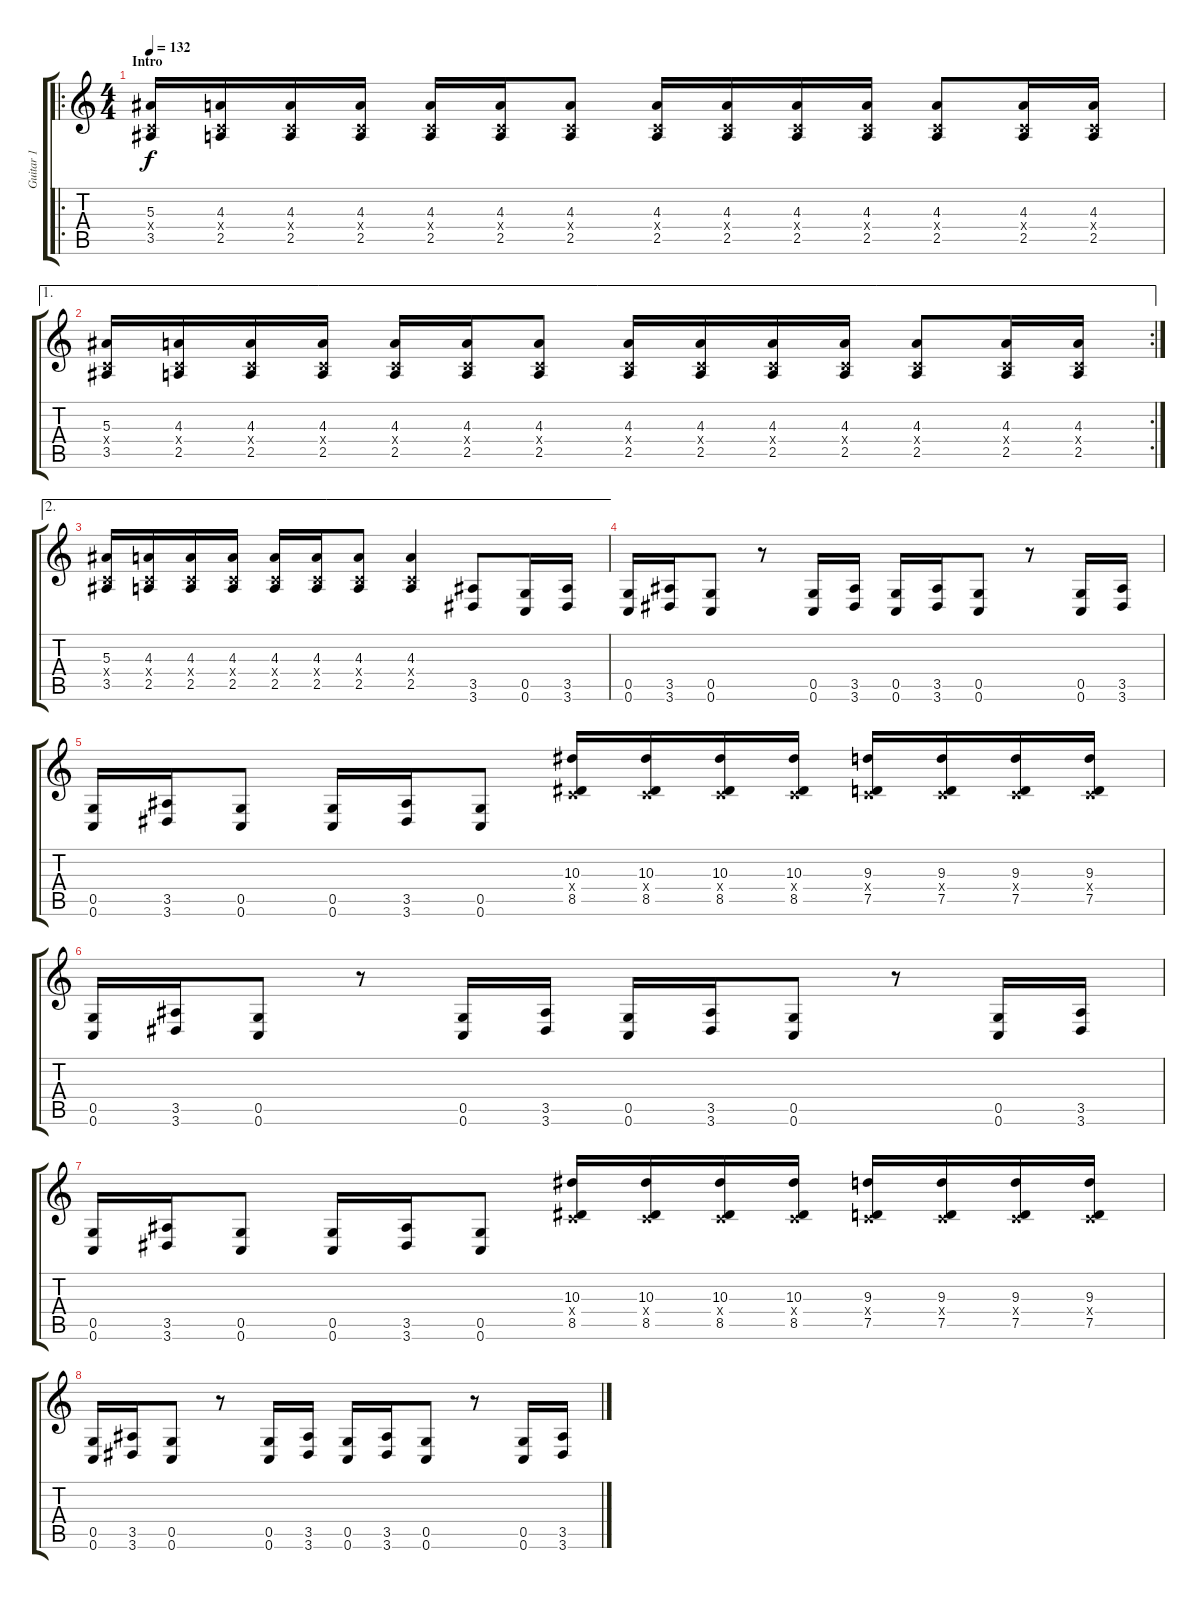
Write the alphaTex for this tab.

\track ("Guitar 1" "Guitar 1") {instrument distortionguitar}
\staff {score tabs}
\tuning (D4 A3 F3 C3 G2 C2) {hide}
\ro
\ts (4 4)
\section ("" "Intro")
\tempo 132
\clef g2
\ks c
(5.3 0.4{x} 3.5).16{dy f instrument distortionguitar} (4.3 0.4{x} 2.5).16 (4.3 0.4{x} 2.5).16 (4.3 0.4{x} 2.5).16 (4.3 0.4{x} 2.5).16 (4.3 0.4{x} 2.5).16 (4.3 0.4{x} 2.5).8 (4.3 0.4{x} 2.5).16 (4.3 0.4{x} 2.5).16 (4.3 0.4{x} 2.5).16 (4.3 0.4{x} 2.5).16 (4.3 0.4{x} 2.5).8 (4.3 0.4{x} 2.5).16 (4.3 0.4{x} 2.5).16 |
\ae 1
\rc 2
(5.3 0.4{x} 3.5).16 (4.3 0.4{x} 2.5).16 (4.3 0.4{x} 2.5).16 (4.3 0.4{x} 2.5).16 (4.3 0.4{x} 2.5).16 (4.3 0.4{x} 2.5).16 (4.3 0.4{x} 2.5).8 (4.3 0.4{x} 2.5).16 (4.3 0.4{x} 2.5).16 (4.3 0.4{x} 2.5).16 (4.3 0.4{x} 2.5).16 (4.3 0.4{x} 2.5).8 (4.3 0.4{x} 2.5).16 (4.3 0.4{x} 2.5).16 |
\ae 2
(5.3 0.4{x} 3.5).16 (4.3 0.4{x} 2.5).16 (4.3 0.4{x} 2.5).16 (4.3 0.4{x} 2.5).16 (4.3 0.4{x} 2.5).16 (4.3 0.4{x} 2.5).16 (4.3 0.4{x} 2.5).8 (4.3 0.4{x} 2.5).4 (3.5 3.6).8 (0.5 0.6).16 (3.5 3.6).16 |
(0.5 0.6).16 (3.5 3.6).16 (0.5 0.6).8 r.8 (0.5 0.6).16 (3.5 3.6).16 (0.5 0.6).16 (3.5 3.6).16 (0.5 0.6).8 r.8 (0.5 0.6).16 (3.5 3.6).16 |
(0.5 0.6).16 (3.5 3.6).16 (0.5 0.6).8 (0.5 0.6).16 (3.5 3.6).16 (0.5 0.6).8 (10.3 0.4{x} 8.5).16 (10.3 0.4{x} 8.5).16 (10.3 0.4{x} 8.5).16 (10.3 0.4{x} 8.5).16 (9.3 0.4{x} 7.5).16 (9.3 0.4{x} 7.5).16 (9.3 0.4{x} 7.5).16 (9.3 0.4{x} 7.5).16 |
(0.5 0.6).16 (3.5 3.6).16 (0.5 0.6).8 r.8 (0.5 0.6).16 (3.5 3.6).16 (0.5 0.6).16 (3.5 3.6).16 (0.5 0.6).8 r.8 (0.5 0.6).16 (3.5 3.6).16 |
(0.5 0.6).16 (3.5 3.6).16 (0.5 0.6).8 (0.5 0.6).16 (3.5 3.6).16 (0.5 0.6).8 (10.3 0.4{x} 8.5).16 (10.3 0.4{x} 8.5).16 (10.3 0.4{x} 8.5).16 (10.3 0.4{x} 8.5).16 (9.3 0.4{x} 7.5).16 (9.3 0.4{x} 7.5).16 (9.3 0.4{x} 7.5).16 (9.3 0.4{x} 7.5).16 |
(0.5 0.6).16 (3.5 3.6).16 (0.5 0.6).8 r.8 (0.5 0.6).16 (3.5 3.6).16 (0.5 0.6).16 (3.5 3.6).16 (0.5 0.6).8 r.8 (0.5 0.6).16 (3.5 3.6).16
